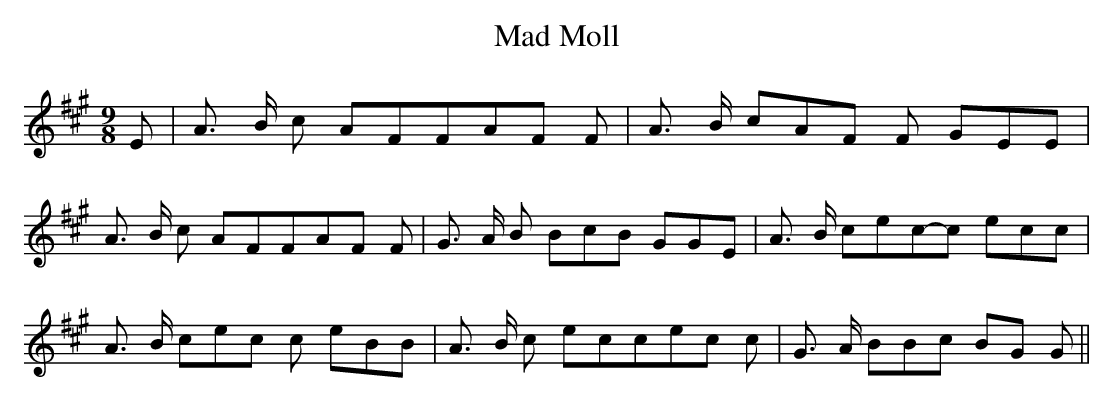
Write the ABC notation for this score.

X:1
T:Mad Moll
M:9/8
L:1/8
K:A
 E| A3/2 B/2 c AFFA-F F| A3/2 B/2 cA-F F GEE| A3/2 B/2 c AFFA-F F|\
 G3/2- A/2 B BcB GGE| A3/2 B/2 ce-c-c ecc| A3/2 B/2 ce-c c eBB| A3/2- B/2 c ecce-c c|\
 G3/2- A/2 BB-c BG G||
